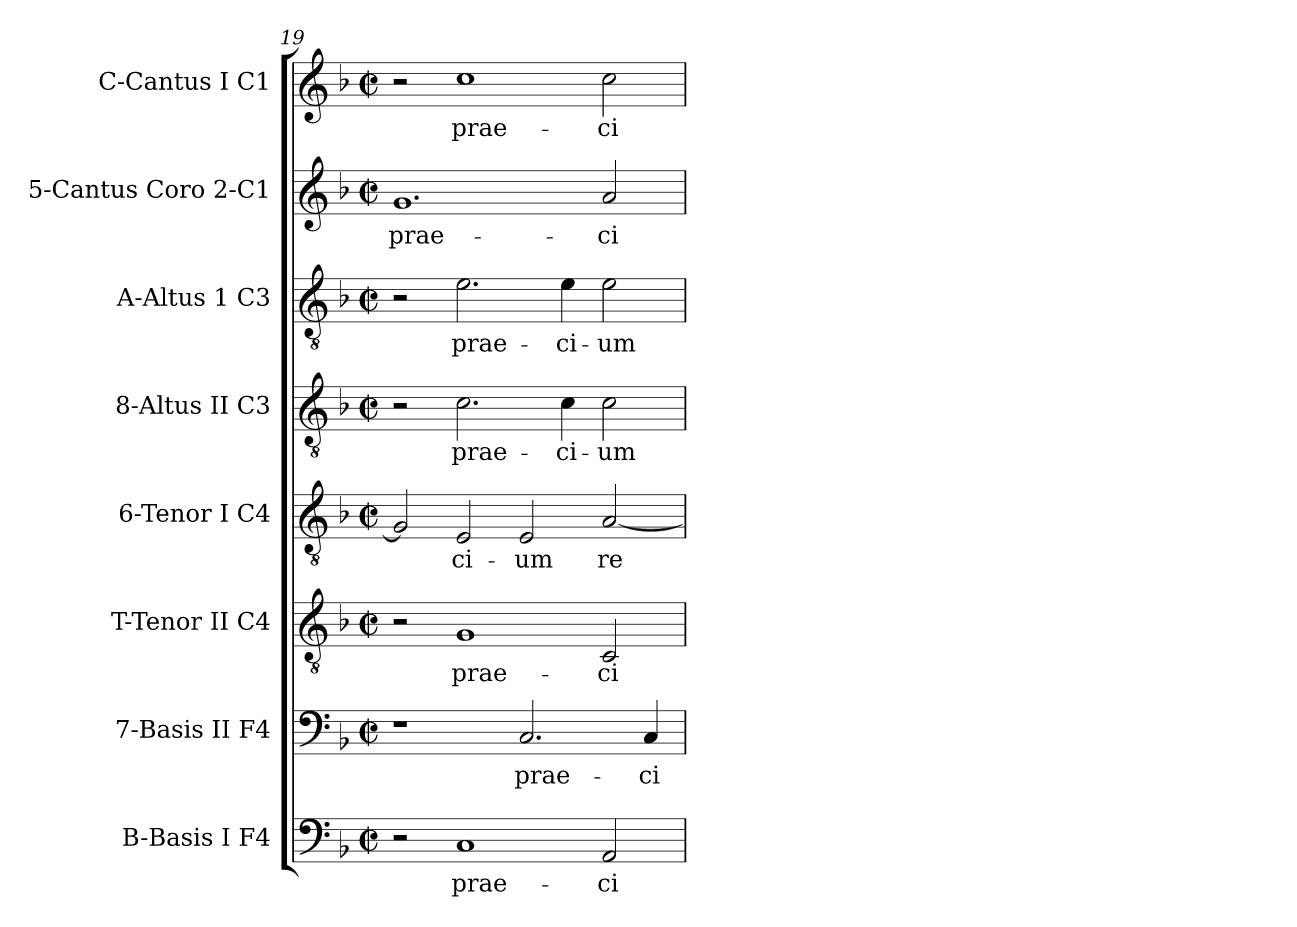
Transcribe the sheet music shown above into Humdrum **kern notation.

**kern	**text	**kern	**text	**kern	**text	**kern	**text	**kern	**text	**kern	**text	**kern	**text	**kern	**text
*part8	*part8	*part7	*part7	*part6	*part6	*part5	*part5	*part4	*part4	*part3	*part3	*part2	*part2	*part1	*part1
*staff8	*staff8	*staff7	*staff7	*staff6	*staff6	*staff5	*staff5	*staff4	*staff4	*staff3	*staff3	*staff2	*staff2	*staff1	*staff1
*I"B-Basis I  F4	*	*I"7-Basis II  F4	*	*I"T-Tenor II  C4	*	*I"6-Tenor I  C4	*	*I"8-Altus II  C3	*	*I"A-Altus 1  C3	*	*I"5-Cantus  Coro 2-C1	*	*I"C-Cantus I  C1	*
*I'B	*	*	*	*I'T	*	*	*	*	*	*I'A	*	*	*	*I'C	*
*clefF4	*	*clefF4	*	*clefGv2	*	*clefGv2	*	*clefGv2	*	*clefGv2	*	*clefG2	*	*clefG2	*
*k[b-]	*	*k[b-]	*	*k[b-]	*	*k[b-]	*	*k[b-]	*	*k[b-]	*	*k[b-]	*	*k[b-]	*
*F:	*	*F:	*	*F:	*	*F:	*	*F:	*	*F:	*	*F:	*	*F:	*
*M2/2	*	*M2/2	*	*M2/2	*	*M2/2	*	*M2/2	*	*M2/2	*	*M2/2	*	*M2/2	*
*met(c|)	*	*met(c|)	*	*met(c|)	*	*met(c|)	*	*met(c|)	*	*met(c|)	*	*met(c|)	*	*met(c|)	*
=19	=19	=19	=19	=19	=19	=19	=19	=19	=19	=19	=19	=19	=19	=19	=19
!	!	!	!	!	!	!	!LO:LY:b:cj	!	!	!	!	!	!LO:LY:b:cj	!	!
2r	.	1r	.	2r	.	2G/]	-	2r	.	2r	.	1.g	prae-	2r	.
!	!LO:LY:b:cj	!	!	!	!LO:LY:b:cj	!	!LO:LY:b:cj	!	!LO:LY:b:cj	!	!LO:LY:b:cj	!	!	!	!LO:LY:b:cj
1C	prae-	.	.	1G	prae-	2E/	-ci-	2.c\	prae-	2.e\	prae-	.	.	1cc	-prae-
!	!	!	!LO:LY:b:cj	!	!	!	!LO:LY:b:cj	!	!	!	!	!	!	!	!
.	.	2.C/	-prae-	.	.	2E/	-um	.	.	.	.	.	.	.	.
!	!	!	!	!	!	!	!	!	!LO:LY:b:cj	!	!LO:LY:b:cj	!	!	!	!
.	.	.	.	.	.	.	.	4c\	-ci-	4e\	-ci-	.	.	.	.
!	!LO:LY:b:cj	!	!	!	!LO:LY:b:cj	!	!LO:LY:b:cj	!	!LO:LY:b:cj	!	!LO:LY:b:cj	!	!LO:LY:b:cj	!	!LO:LY:b:cj
2AA/	-ci-	.	.	2C/	-ci-	[<2A/	re-	2c\	-um	2e\	-um	2a/	-ci-	2cc\	-ci-
!	!	!	!LO:LY:b:cj	!	!	!	!	!	!	!	!	!	!	!	!
.	.	4C/	-ci-	.	.	.	.	.	.	.	.	.	.	.	.
=	=	=	=	=	=	=	=	=	=	=	=	=	=	=	=
*-	*-	*-	*-	*-	*-	*-	*-	*-	*-	*-	*-	*-	*-	*-	*-
